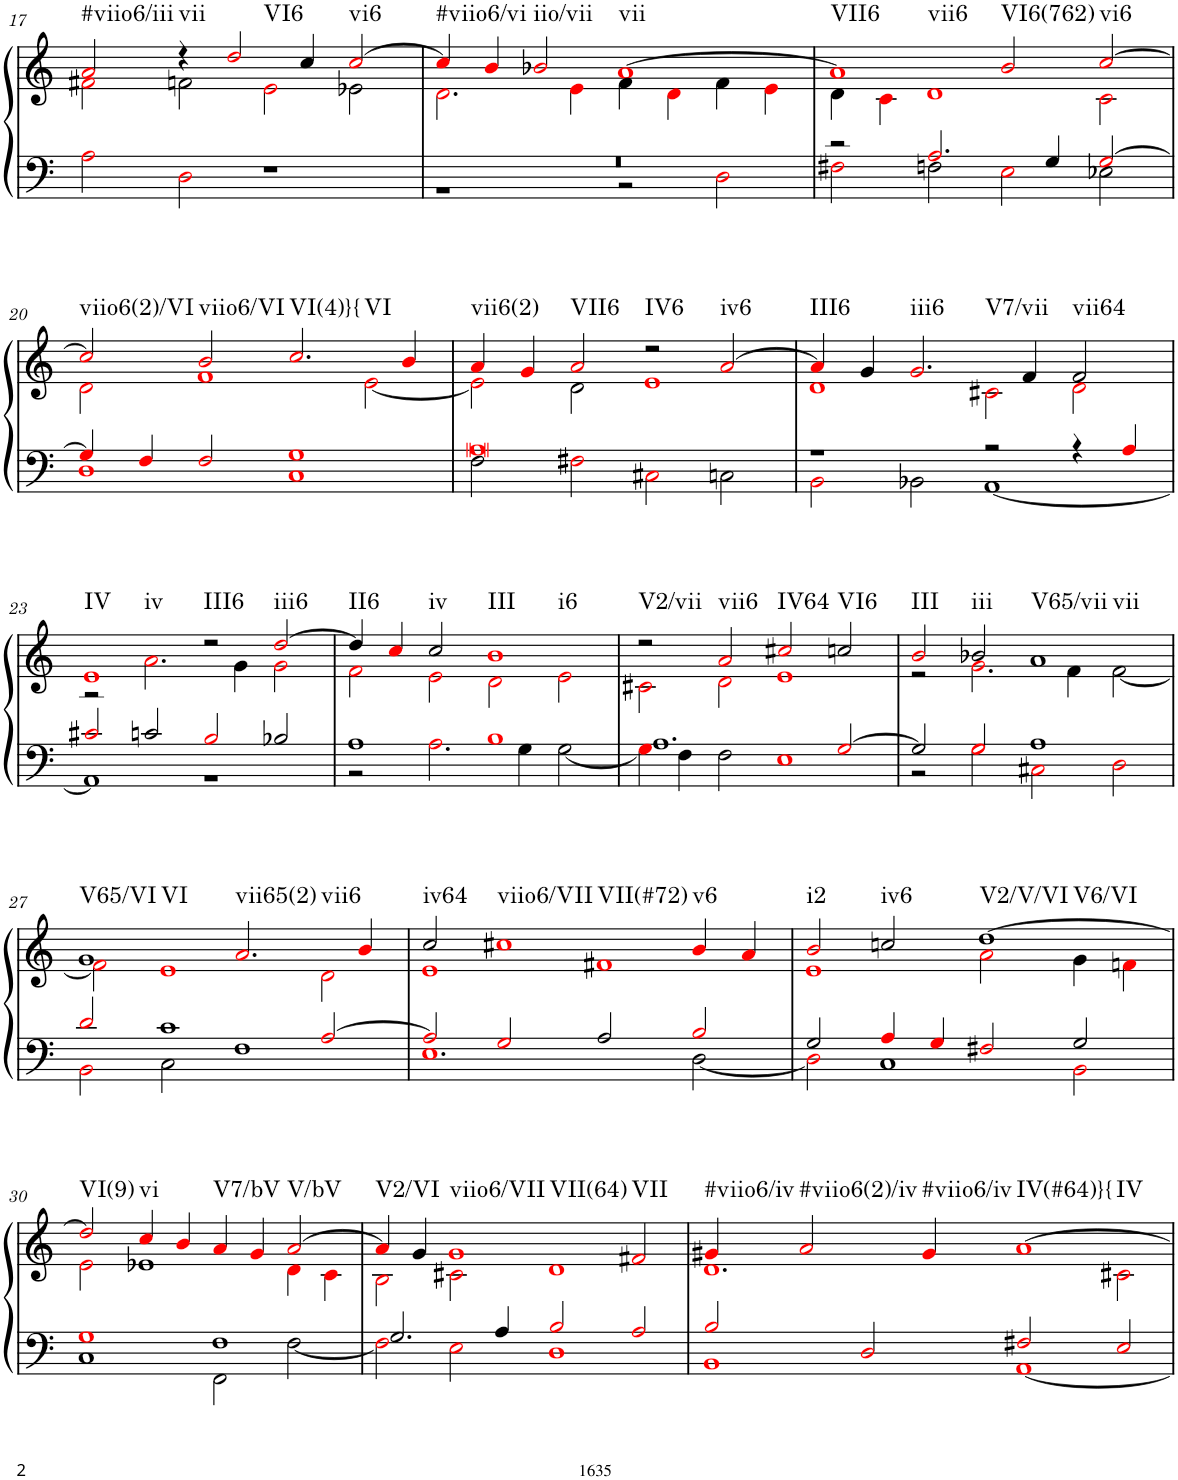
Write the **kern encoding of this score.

**kern	**kern	**harte
*part1	*part1	*part1
*staff2	*staff1	*
*I"Organ	*	*
!!LO:PB:g=z
*clefF4	*clefG2	*
*k[]	*k[]	*
*M4/2	*M4/2	*
=17	=17	=17
*	*^	*
!	!	!	!LO:H:kt=#viio6/iii
2Ai\	2ai/	2f#Xi\	N
!	!	!	!LO:H:kt=vii
2Di\	4r	2fn\	N
!	!	!	!LO:H:kt=VI6
.	2ddi/	.	N
1r	.	2ei\	.
.	4cc/	.	.
!	!	!	!LO:H:kt=vi6
.	[2cci/	2e-X\	N
=18	=18	=18	=18
*^	*	*	*
!	!	!	!	!LO:H:kt=#viio6/vi
0r	1r	4cci/]	2.di\	N
.	.	4bi/	.	.
!	!	!	!	!LO:H:kt=iio/vii
.	.	2b-Xi/	.	N
.	.	.	4ei\	.
!	!	!	!	!LO:H:kt=vii
.	2r	[1ai	4f\	N
.	.	.	4di\	.
.	2Di\	.	4f\	.
.	.	.	4ei\	.
=19	=19	=19	=19	=19
!	!	!	!	!LO:H:n=1:kt=VII6
!	!	!	!	!LO:H:n=2:kt=vii6
2r	2F#Xi\	1ai]	4d\	N N
.	.	.	4ci\	.
2.Ai/	2Fn\	.	1di	.
!	!	!	!	!LO:H:kt=VI6(762)
.	2Ei\	2bi/	.	N
4G/	.	.	.	.
!	!	!	!	!LO:H:kt=vi6
[2Gi/	2E-X\	[2cci/	2ci\	N
!!LO:LB:g=z	!!
=20	=20	=20	=20	=20
!	!	!	!	!LO:H:kt=viio6(2)/VI
4Gi/]	1Di	2cci/]	2di\	N
4Fi/	.	.	.	.
!	!	!	!	!LO:H:kt=viio6/VI
2Fi/	.	2bi/	1fi	N
!	!	!	!	!LO:H:n=1:kt=VI(4)}{
!	!	!	!	!LO:H:n=2:kt=VI
1Gi	1Ci	2.cci/	.	N N
.	.	.	[2ei\	.
.	.	4bi/	.	.
=21	=21	=21	=21	=21
!	!	!	!	!LO:H:kt=vii6(2)
0Ai	2F\	4ai/	2ei\]	N
.	.	4gi/	.	.
!	!	!	!	!LO:H:kt=VII6
.	2F#Xi\	2ai/	2d\	N
!	!	!	!	!LO:H:kt=IV6
.	2C#Xi\	2r	1ei	N
!	!	!	!	!LO:H:kt=iv6
.	2Cn\	[2ai/	.	N
=22	=22	=22	=22	=22
!	!	!	!	!LO:H:kt=III6
1r	2BBi\	4ai/]	1di	N
.	.	4g/	.	.
!	!	!	!	!LO:H:n=1:kt=iii6
!	!	!	!	!LO:H:n=2:kt=V7/vii
.	2BB-X\	2.gi/	.	N N
2r	[1AA	.	2c#Xi\	.
.	.	4f/	.	.
!	!	!	!	!LO:H:kt=vii64
4r	.	2f/	2di\	N
4Ai/	.	.	.	.
!!LO:LB:g=z	!!
=23	=23	=23	=23	=23
!	!	!	!	!LO:H:n=1:kt=IV
!	!	!	!	!LO:H:n=2:kt=iv
2c#Xi/	1AA]	1ei	2r	N N
2cn/	.	.	2.ai\	.
!	!	!	!	!LO:H:kt=III6
2Bi/	1r	2r	.	N
.	.	.	4g\	.
!	!	!	!	!LO:H:kt=iii6
2B-X/	.	[2ddi/	2gi\	N
=24	=24	=24	=24	=24
!	!	!	!	!LO:H:kt=II6
1A	2r	4dd/]	2fi\	N
.	.	4cci/	.	.
!	!	!	!	!LO:H:kt=iv
.	2.Ai\	2cc/	2ei\	N
!	!	!	!	!LO:H:n=1:kt=III
!	!	!	!	!LO:H:n=2:kt=i6
1Bi	.	1bi	2di\	N N
.	4G\	.	.	.
.	[2G\	.	2ei\	.
=25	=25	=25	=25	=25
!	!	!	!	!LO:H:kt=V2/vii
1.A	4Gi\]	2r	2c#Xi\	N
.	4F\	.	.	.
!	!	!	!	!LO:H:kt=vii6
.	2F\	2ai/	2di\	N
!	!	!	!	!LO:H:kt=IV64
.	1Ei	2cc#Xi/	1ei	N
!	!	!	!	!LO:H:kt=VI6
[2Gi/	.	2ccn/	.	N
=26	=26	=26	=26	=26
!	!	!	!	!LO:H:kt=III
2G/]	2r	2bi/	2r	N
!	!	!	!	!LO:H:kt=iii
2Gi/	2Gi\	2b-X/	2.gi\	N
!	!	!	!	!LO:H:n=1:kt=V65/vii
!	!	!	!	!LO:H:n=2:kt=vii
1A	2C#Xi\	1a	.	N N
.	.	.	4f\	.
.	2Di\	.	[2f\	.
!!LO:LB:g=z	!!
=27	=27	=27	=27	=27
!	!	!	!	!LO:H:n=1:kt=V65/VI
!	!	!	!	!LO:H:n=2:kt=VI
2di/	2BBi\	1g	2fi\]	N N
1c	2C\	.	1ei	.
!	!	!	!	!LO:H:n=1:kt=vii65(2)
!	!	!	!	!LO:H:n=2:kt=vii6
.	1F	2.ai/	.	N N
[2Ai/	.	.	2di\	.
.	.	4bi/	.	.
=28	=28	=28	=28	=28
!	!	!	!	!LO:H:kt=iv64
2Ai/]	1.Ei	2cc/	1ei	N
!	!	!	!	!LO:H:n=1:kt=viio6/VII
!	!	!	!	!LO:H:n=2:kt=VII(#72)
2Gi/	.	1cc#Xi	.	N N
2A/	.	.	1f#Xi	.
!	!	!	!	!LO:H:kt=v6
2Bi/	[2D\	4bi/	.	N
.	.	4ai/	.	.
=29	=29	=29	=29	=29
!	!	!	!	!LO:H:kt=i2
2G/	2Di\]	2bi/	1ei	N
!	!	!	!	!LO:H:kt=iv6
4Ai/	1C	2ccn/	.	N
4Gi/	.	.	.	.
!	!	!	!	!LO:H:n=1:kt=V2/V/VI
!	!	!	!	!LO:H:n=2:kt=V6/VI
2F#Xi/	.	[1dd	2ai\	N N
2G/	2BBi\	.	4g\	.
.	.	.	4fni\	.
!!LO:LB:g=z	!!
=30	=30	=30	=30	=30
!	!	!	!	!LO:H:kt=VI(9)
1Gi	1C	2ddi/]	2ei\	N
!	!	!	!	!LO:H:kt=vi
.	.	4cci/	1e-X	N
.	.	4bi/	.	.
!	!	!	!	!LO:H:kt=V7/bV
1F	2FF\	4ai/	.	N
.	.	4gi/	.	.
!	!	!	!	!LO:H:kt=V/bV
.	[2F\	[2ai/	4di\	N
.	.	.	4ci\	.
=31	=31	=31	=31	=31
!	!	!	!	!LO:H:kt=V2/VI
2.G/	2Fi\]	4ai/]	2Bi\	N
.	.	4g/	.	.
!	!	!	!	!LO:H:n=1:kt=viio6/VII
!	!	!	!	!LO:H:n=2:kt=VII(64)
.	2Ei\	1gi	2c#Xi\	N N
4A/	.	.	.	.
2Bi/	1Di	.	1di	.
!	!	!	!	!LO:H:kt=VII
2Ai/	.	2f#Xi/	.	N
=32	=32	=32	=32	=32
!	!	!	!	!LO:H:kt=#viio6/iv
2Bi/	1BBi	4g#Xi/	1.di	N
!	!	!	!	!LO:H:kt=#viio6(2)/iv
.	.	2ai/	.	N
2Di/	.	.	.	.
!	!	!	!	!LO:H:kt=#viio6/iv
.	.	4g#i/	.	N
!	!	!	!	!LO:H:n=1:kt=IV(#64)}{
!	!	!	!	!LO:H:n=2:kt=IV
2F#Xi/	[1AAi	[1ai	.	N N
2Ei/	.	.	2c#Xi\	.
*v	*v	*	*	*
*	*v	*v	*
=	=	=
*-	*-	*-
